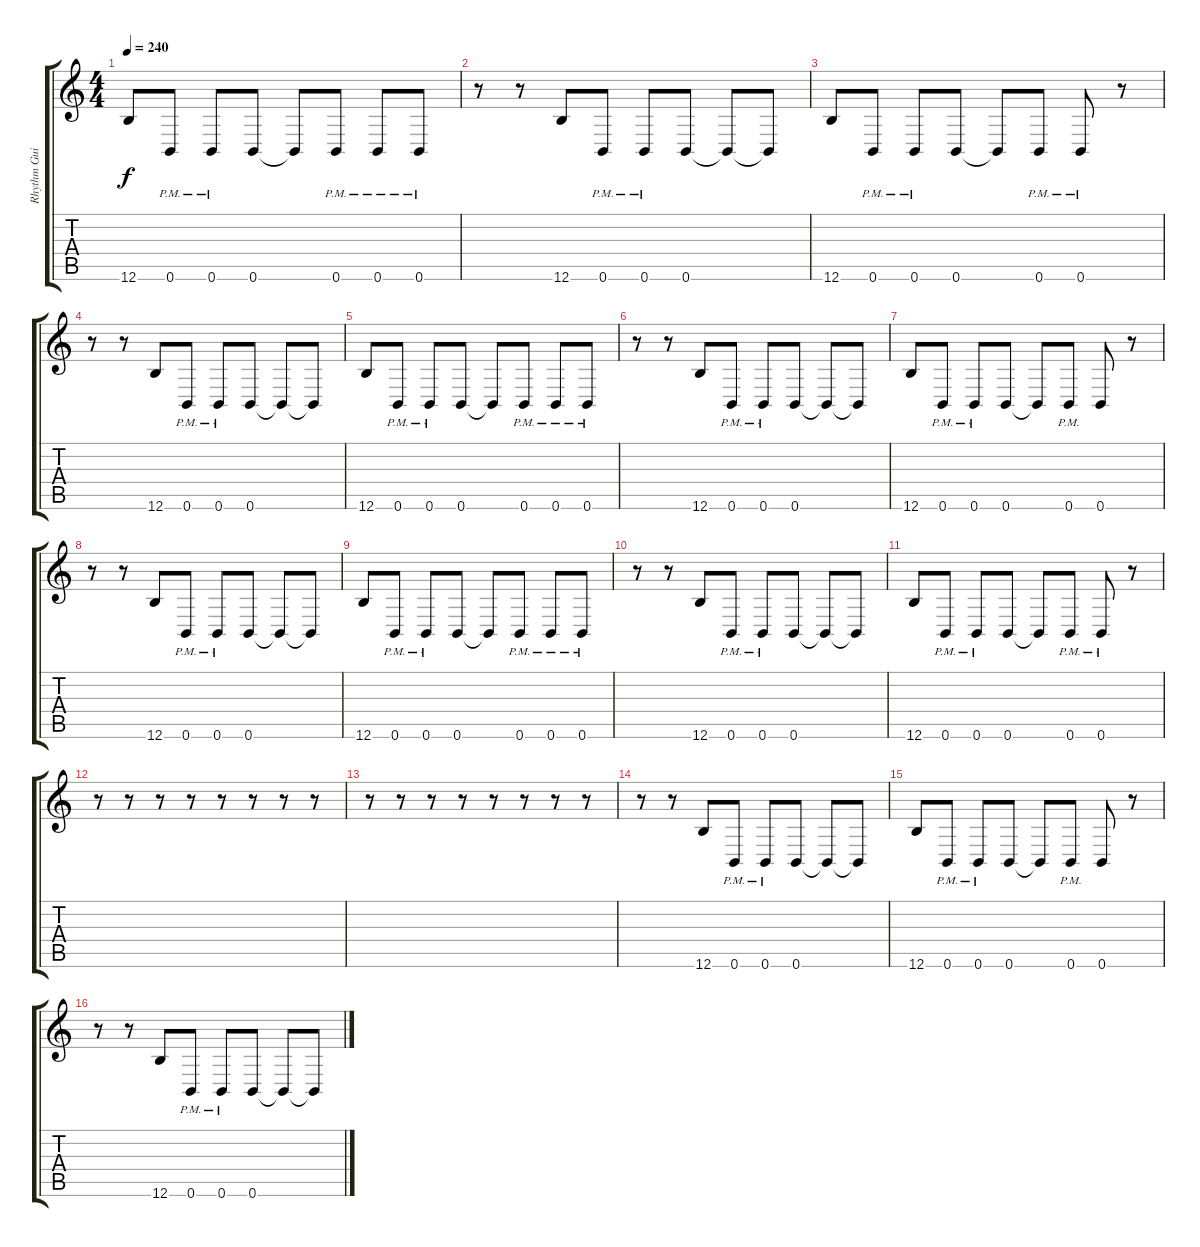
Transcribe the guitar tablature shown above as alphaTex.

\track ("Rhythm Guitar" "Rhythm Gui") {instrument distortionguitar}
\staff {score tabs}
\tuning (Db4 Ab3 E3 B2 Gb2 B1) {hide}
\ts (4 4)
\tempo 240
\clef g2
\ks c
12.6.8{dy f} 0.6{pm}.8 0.6{pm}.8 0.6.8 0.6{t}.8 0.6{pm}.8 0.6{pm}.8 0.6{pm}.8 |
r.8 r.8 12.6.8 0.6{pm}.8 0.6{pm}.8 0.6.8 0.6{t}.8 0.6{t}.8 |
12.6.8 0.6{pm}.8 0.6{pm}.8 0.6.8 0.6{t}.8 0.6{pm}.8 0.6{pm}.8 r.8 |
r.8 r.8 12.6.8 0.6{pm}.8 0.6{pm}.8 0.6.8 0.6{t}.8 0.6{t}.8 |
12.6.8 0.6{pm}.8 0.6{pm}.8 0.6.8 0.6{t}.8 0.6{pm}.8 0.6{pm}.8 0.6{pm}.8 |
r.8 r.8 12.6.8 0.6{pm}.8 0.6{pm}.8 0.6.8 0.6{t}.8 0.6{t}.8 |
12.6.8 0.6{pm}.8 0.6{pm}.8 0.6.8 0.6{t}.8 0.6{pm}.8 0.6.8 r.8 |
r.8 r.8 12.6.8 0.6{pm}.8 0.6{pm}.8 0.6.8 0.6{t}.8 0.6{t}.8 |
12.6.8 0.6{pm}.8 0.6{pm}.8 0.6.8 0.6{t}.8 0.6{pm}.8 0.6{pm}.8 0.6{pm}.8 |
r.8 r.8 12.6.8 0.6{pm}.8 0.6{pm}.8 0.6.8 0.6{t}.8 0.6{t}.8 |
12.6.8 0.6{pm}.8 0.6{pm}.8 0.6.8 0.6{t}.8 0.6{pm}.8 0.6{pm}.8 r.8 |
r.8 r.8 r.8 r.8 r.8 r.8 r.8 r.8 |
r.8 r.8 r.8 r.8 r.8 r.8 r.8 r.8 |
r.8 r.8 12.6.8 0.6{pm}.8 0.6{pm}.8 0.6.8 0.6{t}.8 0.6{t}.8 |
12.6.8 0.6{pm}.8 0.6{pm}.8 0.6.8 0.6{t}.8 0.6{pm}.8 0.6.8 r.8 |
r.8 r.8 12.6.8 0.6{pm}.8 0.6{pm}.8 0.6.8 0.6{t}.8 0.6{t}.8
